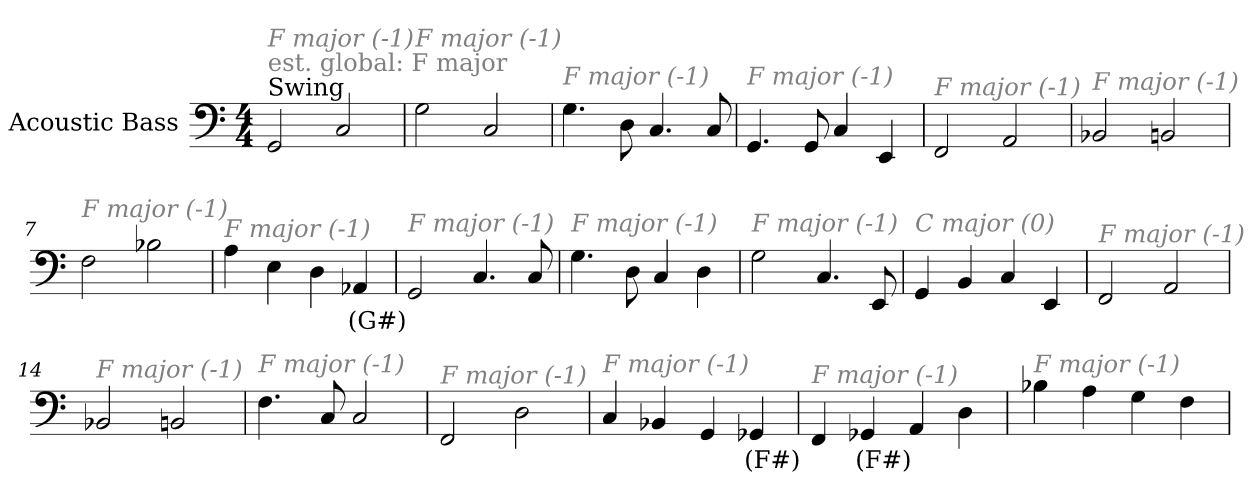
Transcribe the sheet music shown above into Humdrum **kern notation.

**kern	**text
*part1	*part1
*staff1	*staff1
*I"Acoustic Bass	*
*clefF4	*
*ITrd7c12	*
*k[]	*
*C:	*
*M4/4	*
*MM160	*
=1	=1
!LO:TX:a:t=Swing	!
!LO:TX:a:color=#808080:t=est. global&colon; F major	!
!LO:TX:i:color=#808080:t=F major (-1)	!
2GGG	.
2CC	.
=2	=2
!LO:TX:i:color=#808080:t=F major (-1)	!
2GG	.
2CC	.
=3	=3
!LO:TX:i:color=#808080:t=F major (-1)	!
4.GG	.
8DD	.
4.CC	.
8CC	.
=4	=4
!LO:TX:i:color=#808080:t=F major (-1)	!
4.GGG	.
8GGG	.
4CC	.
4EEE	.
=5	=5
!LO:TX:i:color=#808080:t=F major (-1)	!
2FFF	.
2AAA	.
=6	=6
!LO:TX:i:color=#808080:t=F major (-1)	!
2BBB-X	.
2BBBn	.
=7	=7
!LO:TX:i:color=#808080:t=F major (-1)	!
2FF	.
2BB-X	.
=8	=8
!LO:TX:i:color=#808080:t=F major (-1)	!
4AA	.
4EE	.
4DD	.
4AAA-Xi	(G#)
=9	=9
!LO:TX:i:color=#808080:t=F major (-1)	!
2GGG	.
4.CC	.
8CC	.
=10	=10
!LO:TX:i:color=#808080:t=F major (-1)	!
4.GG	.
8DD	.
4CC	.
4DD	.
=11	=11
!LO:TX:i:color=#808080:t=F major (-1)	!
2GG	.
4.CC	.
8EEE	.
=12	=12
!LO:TX:i:color=#808080:t=C major (0)	!
4GGG	.
4BBB	.
4CC	.
4EEE	.
=13	=13
!LO:TX:i:color=#808080:t=F major (-1)	!
2FFF	.
2AAA	.
=14	=14
!LO:TX:i:color=#808080:t=F major (-1)	!
2BBB-X	.
2BBBn	.
=15	=15
!LO:TX:i:color=#808080:t=F major (-1)	!
4.FF	.
8CC	.
2CC	.
=16	=16
!LO:TX:i:color=#808080:t=F major (-1)	!
2FFF	.
2DD	.
=17	=17
!LO:TX:i:color=#808080:t=F major (-1)	!
4CC	.
4BBB-X	.
4GGG	.
4GGG-Xi	(F#)
=18	=18
!LO:TX:i:color=#808080:t=F major (-1)	!
4FFF	.
4GGG-Xi	(F#)
4AAA	.
4DD	.
=19	=19
!LO:TX:i:color=#808080:t=F major (-1)	!
4BB-X	.
4AA	.
4GG	.
4FF	.
=	=
*-	*-
